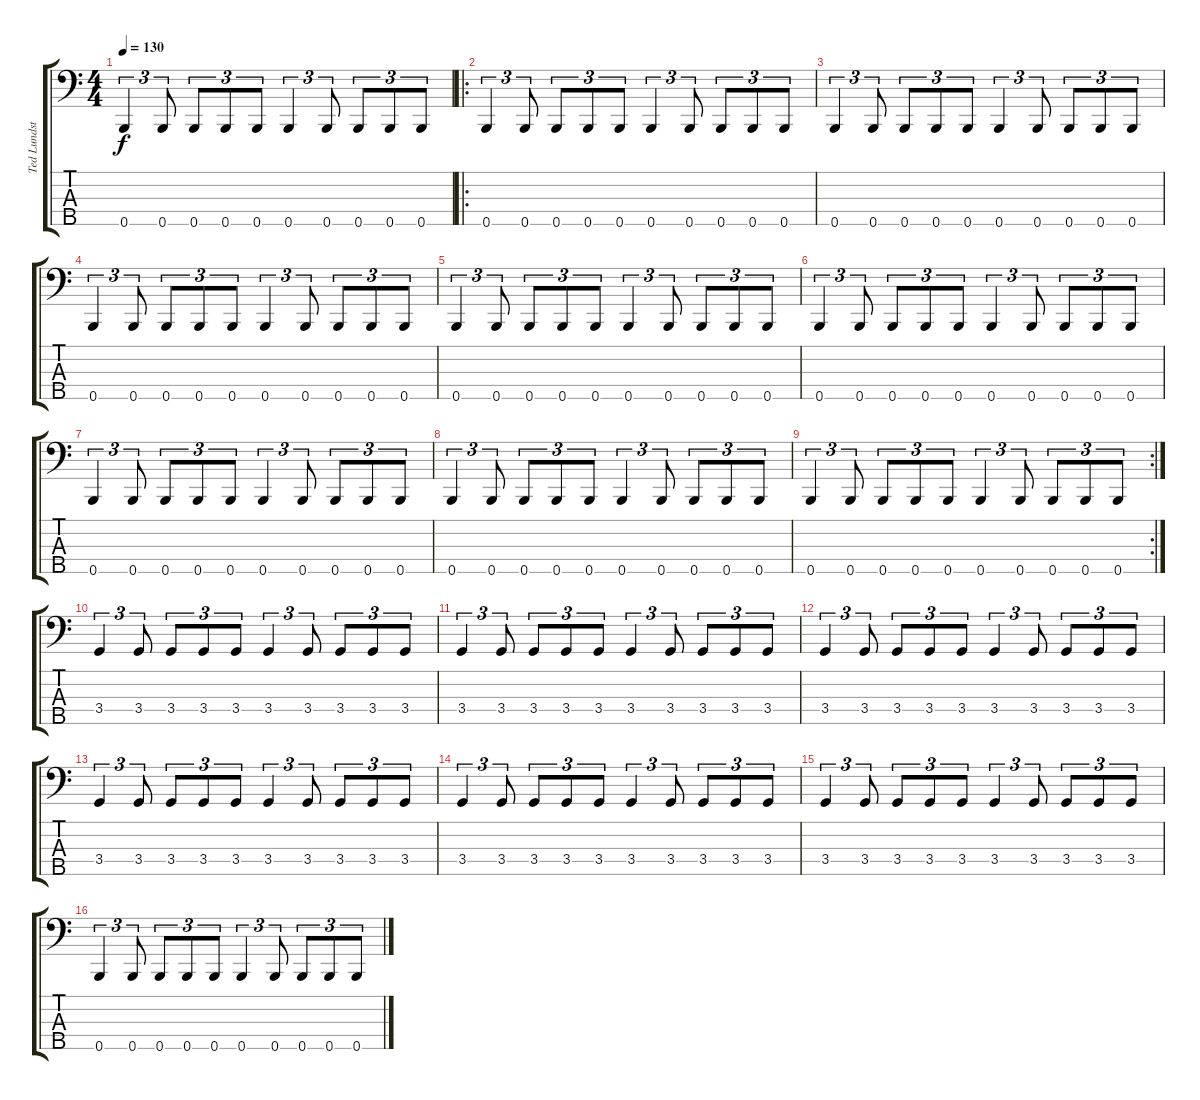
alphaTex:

\track ("Ted Lundström" "Ted Lundst") {instrument electricbassfinger}
\staff {score tabs}
\tuning (G2 D2 A1 E1 B0) {hide}
\ts (4 4)
\tempo 130
\clef f4
\ks c
0.5.4{tu (3 2) dy f} 0.5.8{tu (3 2)} 0.5.8{tu (3 2)} 0.5.8{tu (3 2)} 0.5.8{tu (3 2)} 0.5.4{tu (3 2)} 0.5.8{tu (3 2)} 0.5.8{tu (3 2)} 0.5.8{tu (3 2)} 0.5.8{tu (3 2)} |
\ro
0.5.4{tu (3 2)} 0.5.8{tu (3 2)} 0.5.8{tu (3 2)} 0.5.8{tu (3 2)} 0.5.8{tu (3 2)} 0.5.4{tu (3 2)} 0.5.8{tu (3 2)} 0.5.8{tu (3 2)} 0.5.8{tu (3 2)} 0.5.8{tu (3 2)} |
0.5.4{tu (3 2)} 0.5.8{tu (3 2)} 0.5.8{tu (3 2)} 0.5.8{tu (3 2)} 0.5.8{tu (3 2)} 0.5.4{tu (3 2)} 0.5.8{tu (3 2)} 0.5.8{tu (3 2)} 0.5.8{tu (3 2)} 0.5.8{tu (3 2)} |
0.5.4{tu (3 2)} 0.5.8{tu (3 2)} 0.5.8{tu (3 2)} 0.5.8{tu (3 2)} 0.5.8{tu (3 2)} 0.5.4{tu (3 2)} 0.5.8{tu (3 2)} 0.5.8{tu (3 2)} 0.5.8{tu (3 2)} 0.5.8{tu (3 2)} |
0.5.4{tu (3 2)} 0.5.8{tu (3 2)} 0.5.8{tu (3 2)} 0.5.8{tu (3 2)} 0.5.8{tu (3 2)} 0.5.4{tu (3 2)} 0.5.8{tu (3 2)} 0.5.8{tu (3 2)} 0.5.8{tu (3 2)} 0.5.8{tu (3 2)} |
0.5.4{tu (3 2)} 0.5.8{tu (3 2)} 0.5.8{tu (3 2)} 0.5.8{tu (3 2)} 0.5.8{tu (3 2)} 0.5.4{tu (3 2)} 0.5.8{tu (3 2)} 0.5.8{tu (3 2)} 0.5.8{tu (3 2)} 0.5.8{tu (3 2)} |
0.5.4{tu (3 2)} 0.5.8{tu (3 2)} 0.5.8{tu (3 2)} 0.5.8{tu (3 2)} 0.5.8{tu (3 2)} 0.5.4{tu (3 2)} 0.5.8{tu (3 2)} 0.5.8{tu (3 2)} 0.5.8{tu (3 2)} 0.5.8{tu (3 2)} |
0.5.4{tu (3 2)} 0.5.8{tu (3 2)} 0.5.8{tu (3 2)} 0.5.8{tu (3 2)} 0.5.8{tu (3 2)} 0.5.4{tu (3 2)} 0.5.8{tu (3 2)} 0.5.8{tu (3 2)} 0.5.8{tu (3 2)} 0.5.8{tu (3 2)} |
\rc 2
0.5.4{tu (3 2)} 0.5.8{tu (3 2)} 0.5.8{tu (3 2)} 0.5.8{tu (3 2)} 0.5.8{tu (3 2)} 0.5.4{tu (3 2)} 0.5.8{tu (3 2)} 0.5.8{tu (3 2)} 0.5.8{tu (3 2)} 0.5.8{tu (3 2)} |
3.4.4{tu (3 2)} 3.4.8{tu (3 2)} 3.4.8{tu (3 2)} 3.4.8{tu (3 2)} 3.4.8{tu (3 2)} 3.4.4{tu (3 2)} 3.4.8{tu (3 2)} 3.4.8{tu (3 2)} 3.4.8{tu (3 2)} 3.4.8{tu (3 2)} |
3.4.4{tu (3 2)} 3.4.8{tu (3 2)} 3.4.8{tu (3 2)} 3.4.8{tu (3 2)} 3.4.8{tu (3 2)} 3.4.4{tu (3 2)} 3.4.8{tu (3 2)} 3.4.8{tu (3 2)} 3.4.8{tu (3 2)} 3.4.8{tu (3 2)} |
3.4.4{tu (3 2)} 3.4.8{tu (3 2)} 3.4.8{tu (3 2)} 3.4.8{tu (3 2)} 3.4.8{tu (3 2)} 3.4.4{tu (3 2)} 3.4.8{tu (3 2)} 3.4.8{tu (3 2)} 3.4.8{tu (3 2)} 3.4.8{tu (3 2)} |
3.4.4{tu (3 2)} 3.4.8{tu (3 2)} 3.4.8{tu (3 2)} 3.4.8{tu (3 2)} 3.4.8{tu (3 2)} 3.4.4{tu (3 2)} 3.4.8{tu (3 2)} 3.4.8{tu (3 2)} 3.4.8{tu (3 2)} 3.4.8{tu (3 2)} |
3.4.4{tu (3 2)} 3.4.8{tu (3 2)} 3.4.8{tu (3 2)} 3.4.8{tu (3 2)} 3.4.8{tu (3 2)} 3.4.4{tu (3 2)} 3.4.8{tu (3 2)} 3.4.8{tu (3 2)} 3.4.8{tu (3 2)} 3.4.8{tu (3 2)} |
3.4.4{tu (3 2)} 3.4.8{tu (3 2)} 3.4.8{tu (3 2)} 3.4.8{tu (3 2)} 3.4.8{tu (3 2)} 3.4.4{tu (3 2)} 3.4.8{tu (3 2)} 3.4.8{tu (3 2)} 3.4.8{tu (3 2)} 3.4.8{tu (3 2)} |
0.5.4{tu (3 2)} 0.5.8{tu (3 2)} 0.5.8{tu (3 2)} 0.5.8{tu (3 2)} 0.5.8{tu (3 2)} 0.5.4{tu (3 2)} 0.5.8{tu (3 2)} 0.5.8{tu (3 2)} 0.5.8{tu (3 2)} 0.5.8{tu (3 2)}
